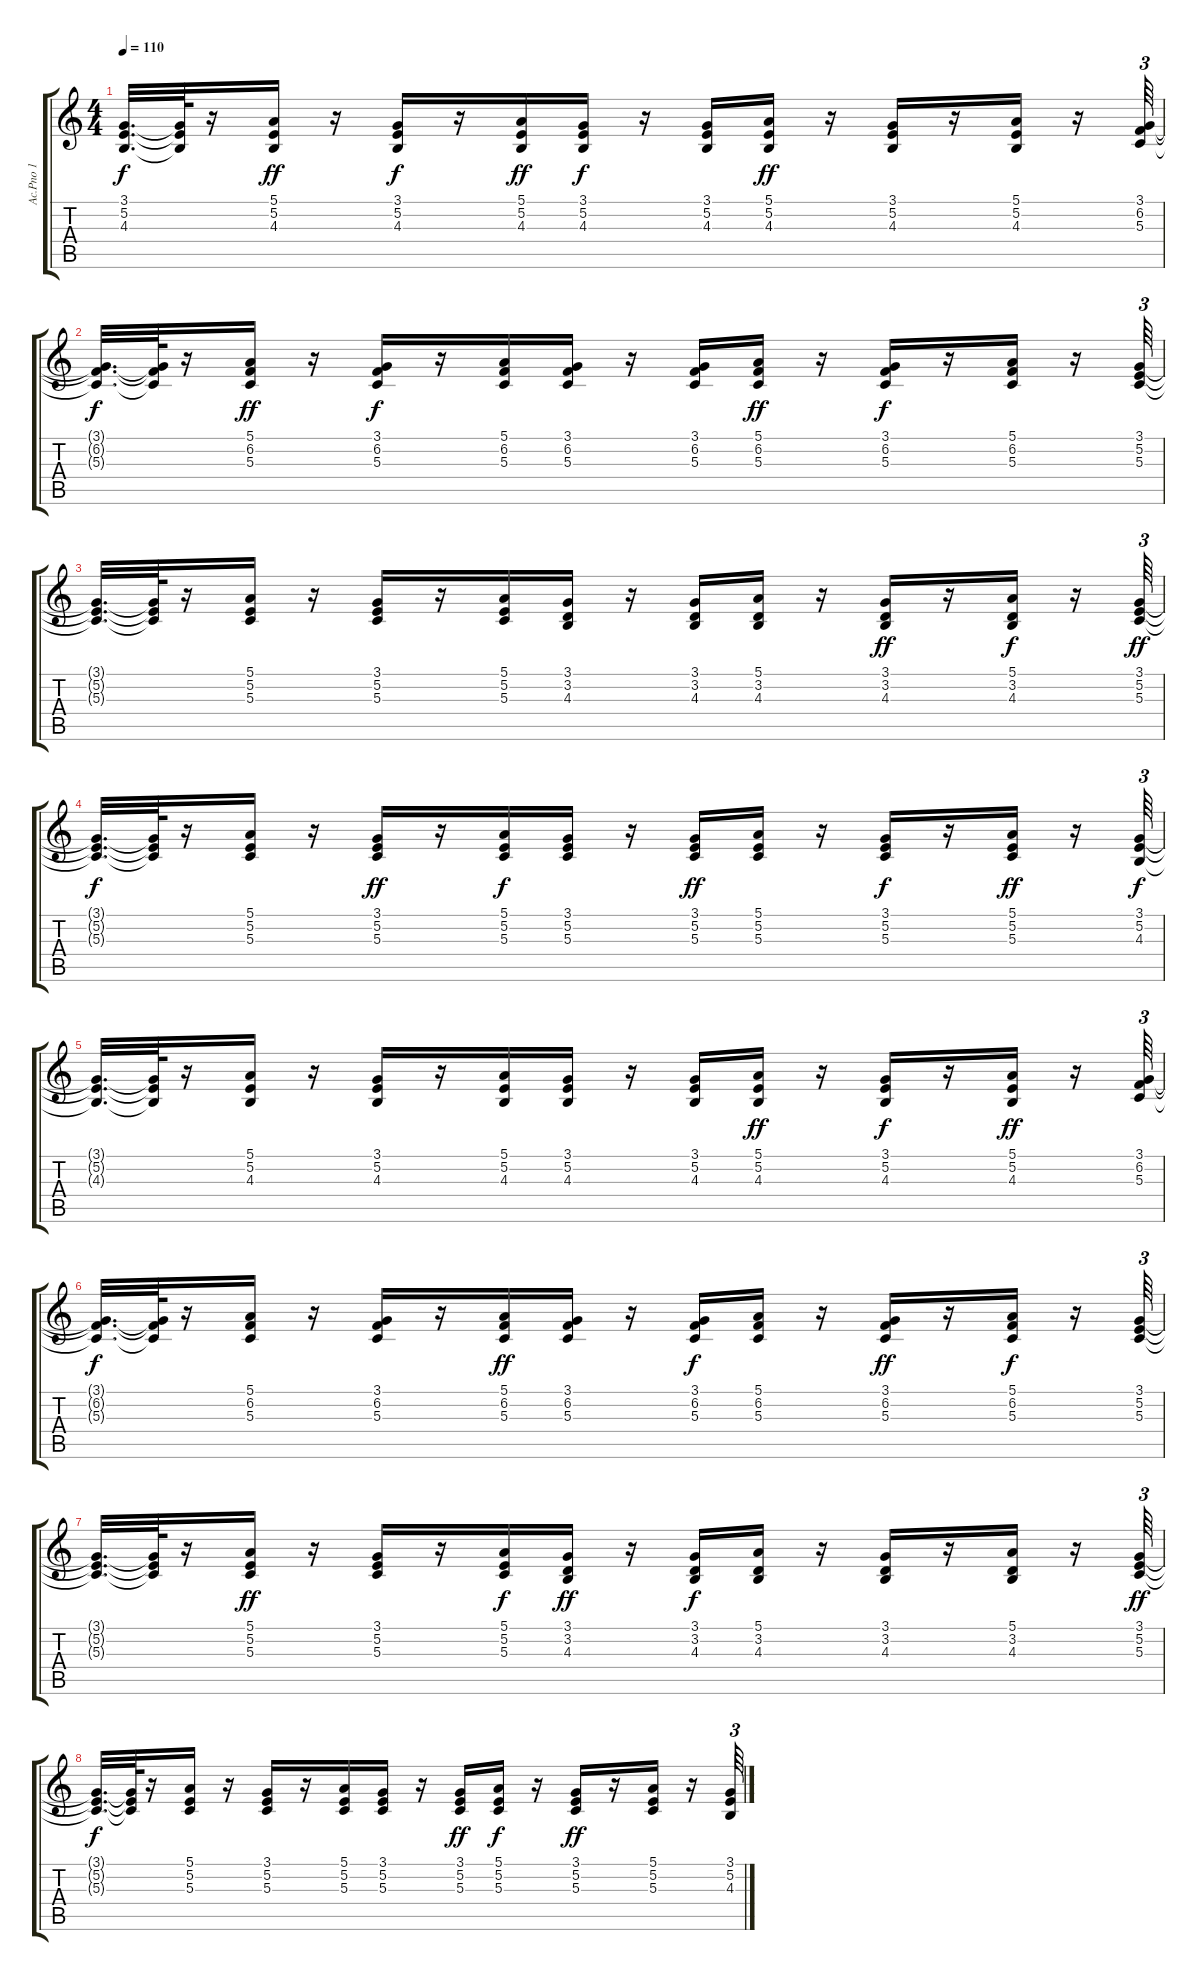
\track ("Ac.Pno 1" "Ac.Pno 1") {instrument acousticgrandpiano}
\staff {score tabs}
\tuning (E4 B3 G3 D3 A2 E2) {hide}
\ts (4 4)
\tempo 110
\clef g2
\ks c
(3.1{t} 5.2{t} 4.3{t}).32{d dy f} (3.1{t} 5.2{t} 4.3{t}).64 r.16 (5.1 5.2 4.3).16{dy ff} r.16 (3.1 5.2 4.3).16{dy f} r.16 (5.1 5.2 4.3).16{dy ff} (3.1 5.2 4.3).16{dy f} r.16 (3.1 5.2 4.3).16 (5.1 5.2 4.3).16{dy ff} r.16 (3.1 5.2 4.3).16 r.16 (5.1 5.2 4.3).16 r.16 (3.1 6.2 5.3).64{tu (3 2)} |
(3.1{t} 6.2{t} 5.3{t}).32{d dy f} (3.1{t} 6.2{t} 5.3{t}).64 r.16 (5.1 6.2 5.3).16{dy ff} r.16 (3.1 6.2 5.3).16{dy f} r.16 (5.1 6.2 5.3).16 (3.1 6.2 5.3).16 r.16 (3.1 6.2 5.3).16 (5.1 6.2 5.3).16{dy ff} r.16 (3.1 6.2 5.3).16{dy f} r.16 (5.1 6.2 5.3).16 r.16 (3.1 5.2 5.3).64{tu (3 2)} |
(3.1{t} 5.2{t} 5.3{t}).32{d} (3.1{t} 5.2{t} 5.3{t}).64 r.16 (5.1 5.2 5.3).16 r.16 (3.1 5.2 5.3).16 r.16 (5.1 5.2 5.3).16 (3.1 3.2 4.3).16 r.16 (3.1 3.2 4.3).16 (5.1 3.2 4.3).16 r.16 (3.1 3.2 4.3).16{dy ff} r.16 (5.1 3.2 4.3).16{dy f} r.16 (3.1 5.2 5.3).64{tu (3 2) dy ff} |
(3.1{t} 5.2{t} 5.3{t}).32{d dy f} (3.1{t} 5.2{t} 5.3{t}).64 r.16 (5.1 5.2 5.3).16 r.16 (3.1 5.2 5.3).16{dy ff} r.16 (5.1 5.2 5.3).16{dy f} (3.1 5.2 5.3).16 r.16 (3.1 5.2 5.3).16{dy ff} (5.1 5.2 5.3).16 r.16 (3.1 5.2 5.3).16{dy f} r.16 (5.1 5.2 5.3).16{dy ff} r.16 (3.1 5.2 4.3).64{tu (3 2) dy f} |
(3.1{t} 5.2{t} 4.3{t}).32{d} (3.1{t} 5.2{t} 4.3{t}).64 r.16 (5.1 5.2 4.3).16 r.16 (3.1 5.2 4.3).16 r.16 (5.1 5.2 4.3).16 (3.1 5.2 4.3).16 r.16 (3.1 5.2 4.3).16 (5.1 5.2 4.3).16{dy ff} r.16 (3.1 5.2 4.3).16{dy f} r.16 (5.1 5.2 4.3).16{dy ff} r.16 (3.1 6.2 5.3).64{tu (3 2)} |
(3.1{t} 6.2{t} 5.3{t}).32{d dy f} (3.1{t} 6.2{t} 5.3{t}).64 r.16 (5.1 6.2 5.3).16 r.16 (3.1 6.2 5.3).16 r.16 (5.1 6.2 5.3).16{dy ff} (3.1 6.2 5.3).16 r.16 (3.1 6.2 5.3).16{dy f} (5.1 6.2 5.3).16 r.16 (3.1 6.2 5.3).16{dy ff} r.16 (5.1 6.2 5.3).16{dy f} r.16 (3.1 5.2 5.3).64{tu (3 2)} |
(3.1{t} 5.2{t} 5.3{t}).32{d} (3.1{t} 5.2{t} 5.3{t}).64 r.16 (5.1 5.2 5.3).16{dy ff} r.16 (3.1 5.2 5.3).16 r.16 (5.1 5.2 5.3).16{dy f} (3.1 3.2 4.3).16{dy ff} r.16 (3.1 3.2 4.3).16{dy f} (5.1 3.2 4.3).16 r.16 (3.1 3.2 4.3).16 r.16 (5.1 3.2 4.3).16 r.16 (3.1 5.2 5.3).64{tu (3 2) dy ff} |
(3.1{t} 5.2{t} 5.3{t}).32{d dy f} (3.1{t} 5.2{t} 5.3{t}).64 r.16 (5.1 5.2 5.3).16 r.16 (3.1 5.2 5.3).16 r.16 (5.1 5.2 5.3).16 (3.1 5.2 5.3).16 r.16 (3.1 5.2 5.3).16{dy ff} (5.1 5.2 5.3).16{dy f} r.16 (3.1 5.2 5.3).16{dy ff} r.16 (5.1 5.2 5.3).16 r.16 (3.1 5.2 4.3).64{tu (3 2)}
